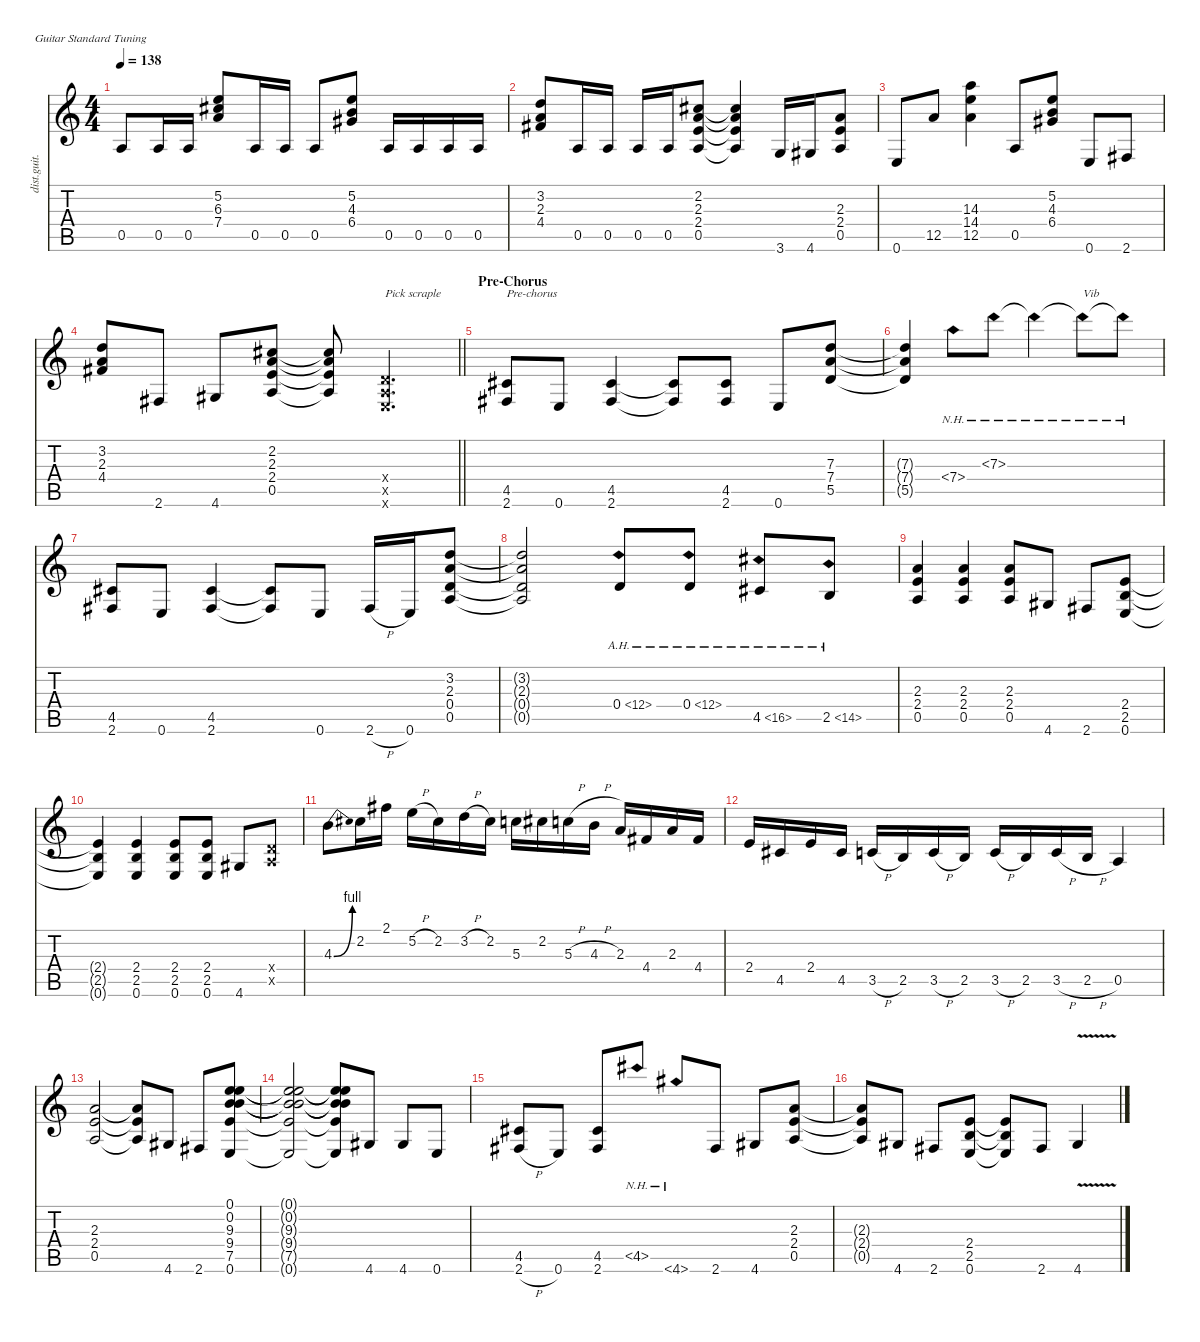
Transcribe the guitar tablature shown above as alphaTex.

\defaultSystemsLayout 4
\hideDynamics
\bracketExtendMode nobrackets
\otherSystemsTrackNameOrientation horizontal
\track ("Rythmique" "dist.guit.") {instrument distortionguitar}
\staff {score tabs}
\tuning (E4 B3 G3 D3 A2 E2)
\ts (4 4)
\tempo 138
\clef g2
\ks c
0.5.8{dy f beam Up} 0.5.16{beam Up} 0.5.16{beam Up} (5.2 6.3{acc #} 7.4).8{beam Up} 0.5.16{beam Up} 0.5.16{beam Up} 0.5.8{beam Up} (5.2 4.3 6.4{acc #}).8{beam Up} 0.5.16{beam Up} 0.5.16{beam Up} 0.5.16{beam Up} 0.5.16{beam Up} |
(3.2 2.3 4.4{acc #}).8{beam Up} 0.5.16{beam Up} 0.5.16{beam Up} 0.5.16{beam Up} 0.5.16{beam Up} (2.2{acc #} 2.3 2.4 0.5).8{beam Up} (2.2{t acc #} 2.3{t} 2.4{t} 0.5{t}).4{beam Up} 3.6.16{beam Up} 4.6{acc #}.16{beam Up} (2.3 2.4 0.5).8{beam Up} |
0.6.8{beam Up} 12.5.8{beam Up} (14.3 14.4 12.5).4{beam Down} 0.5.8{beam Up} (5.2 4.3 6.4{acc #}).8{beam Up} 0.6.8{beam Up} 2.6{acc #}.8{beam Up} |
\barLineRight lightlight
(3.2 2.3 4.4{acc #}).8{beam Up} 2.6{acc #}.8{beam Up} 4.6{acc #}.8{beam Up} (2.2{acc #} 2.3 2.4 0.5).8{beam Up} (2.2{t acc #} 2.3{t} 2.4{t} 0.5{t}).8{beam Up} (0.4{x} 0.5{x} 0.6{x}).4{d txt "Pick scraple" beam Up} |
\section ("" "Pre-Chorus")
(4.5{acc #} 2.6{acc #}).8{txt "Pre-chorus" beam Up} 0.6.8{beam Up} (4.5{acc #} 2.6{acc #}).4{beam Up} (4.5{t acc #} 2.6{t acc #}).8{beam Up} (4.5{acc #} 2.6{acc #}).8{beam Up} 0.6.8{beam Up} (7.3 7.4 5.5).8{beam Up} |
(7.3{t} 7.4{t} 5.5{t}).4{beam Up} 7.4{nh}.8{beam Down} 7.3{nh}.8{beam Down} 7.3{nh t}.4{beam Down} 7.3{nh t}.8{txt "Vib" beam Down} 7.3{nh t}.8{beam Down} |
(4.5{acc #} 2.6{acc #}).8{beam Up} 0.6.8{beam Up} (4.5{acc #} 2.6{acc #}).4{beam Up} (4.5{t acc #} 2.6{t acc #}).8{beam Up} 0.6.8{beam Up} 2.6{h acc #}.16{beam Up} 0.6.16{beam Up} (3.2 2.3 0.4 0.5).8{beam Up} |
(3.2{t} 2.3{t} 0.4{t} 0.5{t}).2{beam Up} 0.4{ah 12}.8{beam Up} 0.4{ah 12}.8{beam Up} 4.5{ah 12 acc #}.8{beam Up} 2.5{ah 12}.8{beam Up} |
(2.3 2.4 0.5).4{beam Up} (2.3 2.4 0.5).4{beam Up} (2.3 2.4 0.5).8{beam Up} 4.6{acc #}.8{beam Up} 2.6{acc #}.8{beam Up} (2.4 2.5 0.6).8{beam Up} |
(2.4{t} 2.5{t} 0.6{t}).4{beam Up} (2.4 2.5 0.6).4{beam Up} (2.4 2.5 0.6).8{beam Up} (2.4 2.5 0.6).8{beam Up} 4.6{acc #}.8{beam Up} (0.4{x} 0.5{x}).8{beam Up} |
4.3{be (bend 0 0 30 4)}.8{beam Down} 2.2{acc #}.16{beam Down} 2.1{acc #}.16{beam Down} 5.2{h}.16{beam Down} 2.2{acc #}.16{beam Down} 3.2{h}.16{beam Down} 2.2{acc #}.16{beam Down} 5.3.16{beam Down} 2.2{acc #}.16{beam Down} 5.3{h}.16{beam Down} 4.3{h}.16{beam Down} 2.3.16{beam Up} 4.4{acc #}.16{beam Up} 2.3.16{beam Up} 4.4{acc #}.16{beam Up} |
2.4.16{beam Up} 4.5{acc #}.16{beam Up} 2.4.16{beam Up} 4.5{acc #}.16{beam Up} 3.5{h}.16{beam Up} 2.5.16{beam Up} 3.5{h}.16{beam Up} 2.5.16{beam Up} 3.5{h}.16{beam Up} 2.5.16{beam Up} 3.5{h}.16{beam Up} 2.5{h}.16{beam Up} 0.5.4{beam Up} |
(2.3 2.4 0.5).2{beam Up} (2.3{t} 2.4{t} 0.5{t}).8{beam Up} 4.6{acc #}.8{beam Up} 2.6{acc #}.8{beam Up} (0.1 0.2 9.3 9.4 7.5 0.6).8{beam Up} |
(0.1{t} 0.2{t} 9.3{t} 9.4{t} 7.5{t} 0.6{t}).2{beam Up} (0.1{t} 0.2{t} 9.3{t} 9.4{t} 7.5{t} 0.6{t}).8{beam Up} 4.6{acc #}.8{beam Up} 4.6{acc #}.8{beam Up} 0.6.8{beam Up} |
(4.5{acc #} 2.6{h acc #}).8{beam Up} 0.6.8{beam Up} (4.5{acc #} 2.6{acc #}).8{beam Up} 4.5{nh acc #}.8{beam Up} 4.6{nh acc #}.8{beam Up} 2.6{acc #}.8{beam Up} 4.6{acc #}.8{beam Up} (2.3 2.4 0.5).8{beam Up} |
(2.3{t} 2.4{t} 0.5{t}).8{beam Up} 4.6{acc #}.8{beam Up} 2.6{acc #}.8{beam Up} (2.4 2.5 0.6).8{beam Up} (2.4{t} 2.5{t} 0.6{t}).8{beam Up} 2.6{acc #}.8{beam Up} 4.6{v acc #}.4{beam Up}
